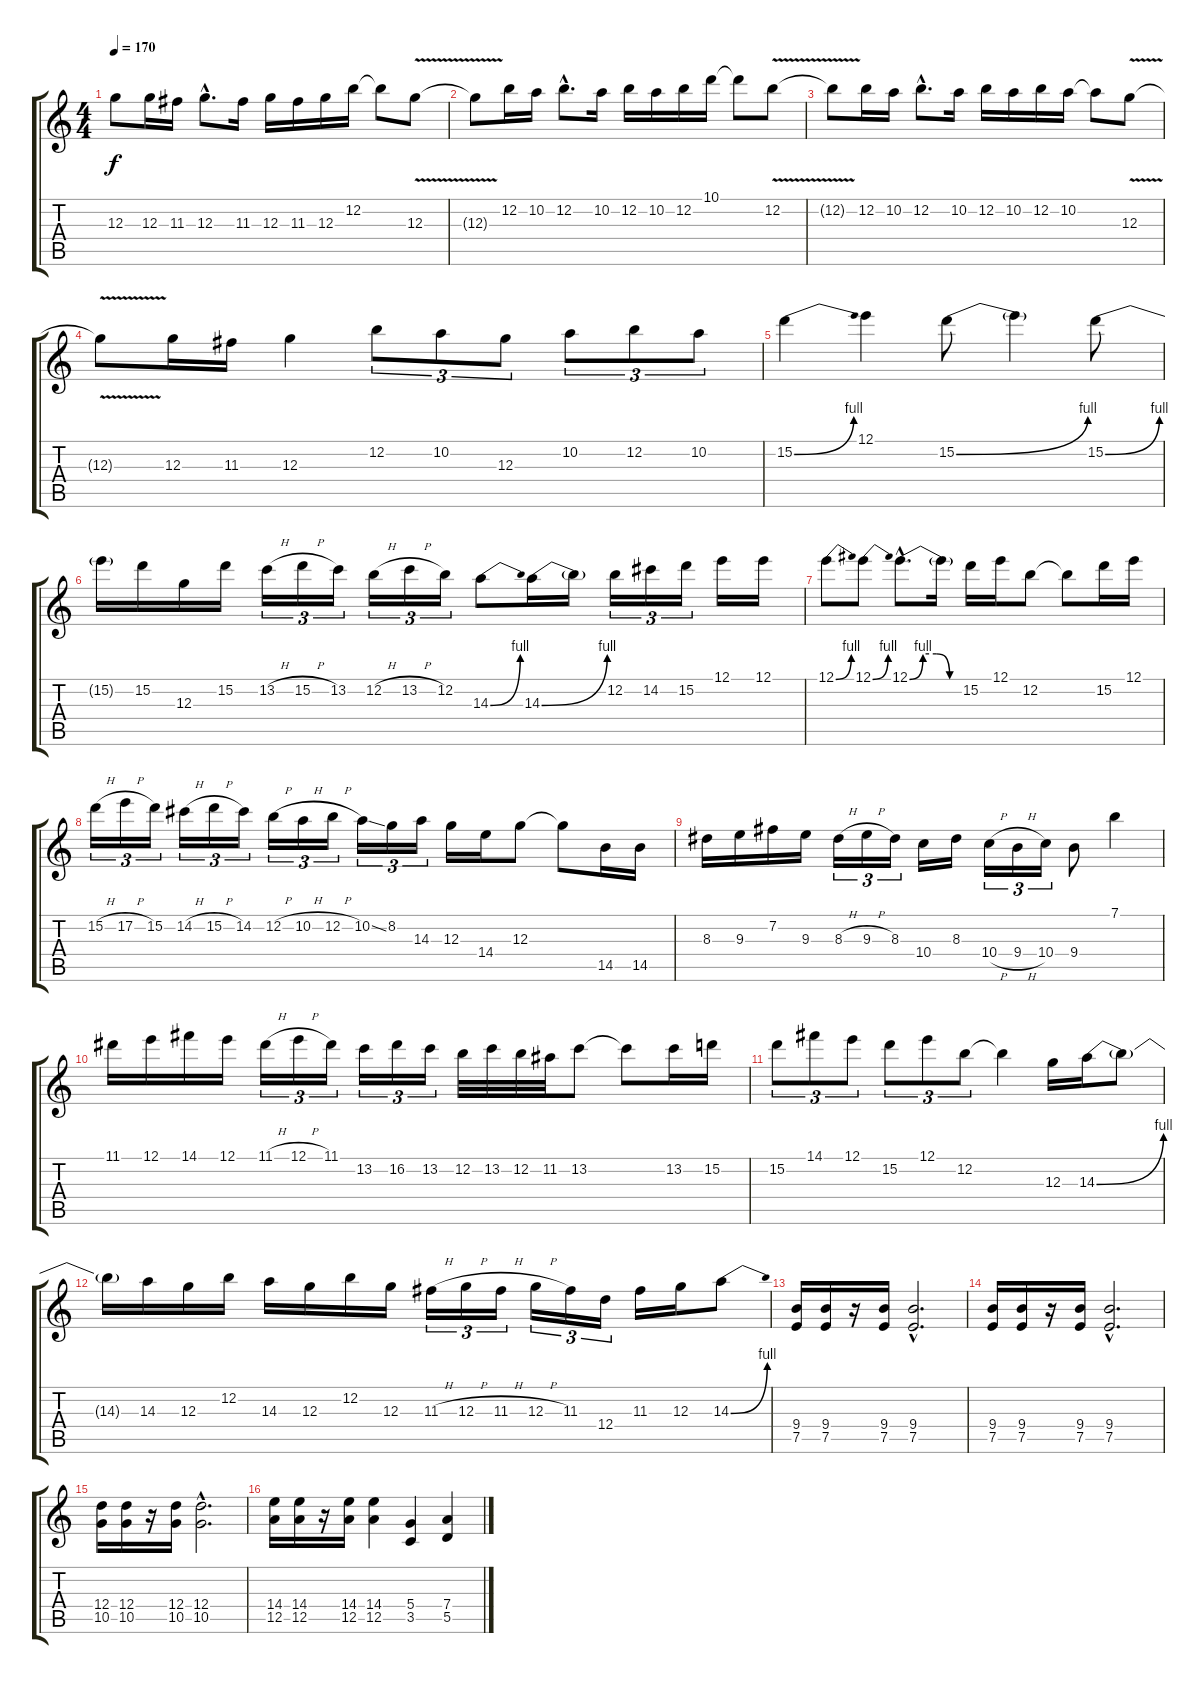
\track "" {instrument distortionguitar}
\staff {score tabs}
\tuning (E4 B3 G3 D3 A2 E2) {hide}
\ts (4 4)
\tempo 170
\clef g2
\ks c
12.3.8{dy f} 12.3.16 11.3.16 12.3{hac}.8{d} 11.3.16 12.3.16 11.3.16 12.3.16 12.2.16 12.2{t}.8 12.3{v}.8 |
12.3{t}.8 12.2.16 10.2.16 12.2{hac}.8{d} 10.2.16 12.2.16 10.2.16 12.2.16 10.1.16 10.1{t}.8 12.2{v}.8 |
12.2{t}.8 12.2.16 10.2.16 12.2{hac}.8{d} 10.2.16 12.2.16 10.2.16 12.2.16 10.2.16 10.2{t}.8 12.3{v}.8 |
12.3{t}.8 12.3.16 11.3.16 12.3.4 12.2.8{tu (3 2)} 10.2.8{tu (3 2)} 12.3.8{tu (3 2)} 10.2.8{tu (3 2)} 12.2.8{tu (3 2)} 10.2.8{tu (3 2)} |
\section ("" "")
15.2{be (bend 0 0 60 4)}.4 12.1.4 15.2{be (bend 0 0 60 4)}.8 15.2{t}.4 15.2{be (bend 0 0 60 4)}.8 |
15.2{t}.16 15.2.16 12.3.16 15.2.16 13.2{h}.16{tu (3 2)} 15.2{h}.16{tu (3 2)} 13.2.16{tu (3 2)} 12.2{h}.16{tu (3 2)} 13.2{h}.16{tu (3 2)} 12.2.16{tu (3 2)} 14.3{be (bend 0 0 60 4)}.8 14.3{be (bend 0 0 60 4)}.16 14.3{t}.16 12.2.16{tu (3 2)} 14.2.16{tu (3 2)} 15.2.16{tu (3 2)} 12.1.16 12.1.16 |
12.1{be (bend 0 0 60 4)}.8 12.1{be (bend 0 0 60 4)}.8 12.1{be (custom 0 0 15 4 30 4 45 0 60 0) hac}.8{d} 12.1{t}.16 15.2.16 12.1.16 12.2.8 12.2{t}.8 15.2.16 12.1.16 |
15.2{h}.16{tu (3 2)} 17.2{h}.16{tu (3 2)} 15.2.16{tu (3 2)} 14.2{h}.16{tu (3 2)} 15.2{h}.16{tu (3 2)} 14.2.16{tu (3 2)} 12.2{h}.16{tu (3 2)} 10.2{h}.16{tu (3 2)} 12.2{h}.16{tu (3 2)} 10.2{ss}.16{tu (3 2)} 8.2.16{tu (3 2)} 14.3.16{tu (3 2)} 12.3.16 14.4.16 12.3.8 12.3{t}.8 14.5.16 14.5.16 |
8.3.16 9.3.16 7.2.16 9.3.16 8.3{h}.16{tu (3 2)} 9.3{h}.16{tu (3 2)} 8.3.16{tu (3 2)} 10.4.16 8.3.16 10.4{h}.16{tu (3 2)} 9.4{h}.16{tu (3 2)} 10.4.16{tu (3 2)} 9.4.8 7.1.4 |
11.1.16 12.1.16 14.1.16 12.1.16 11.1{h}.16{tu (3 2)} 12.1{h}.16{tu (3 2)} 11.1.16{tu (3 2)} 13.2.16{tu (3 2)} 16.2.16{tu (3 2)} 13.2.16{tu (3 2)} 12.2.32 13.2.32 12.2.32 11.2.32 13.2.8 13.2{t}.8 13.2.16 15.2.16 |
15.2.8{tu (3 2)} 14.1.8{tu (3 2)} 12.1.8{tu (3 2)} 15.2.8{tu (3 2)} 12.1.8{tu (3 2)} 12.2.8{tu (3 2)} 12.2{t}.4 12.3.16 14.3{be (bend 0 0 60 4)}.16 14.3{t}.8 |
14.3{t}.16 14.3.16 12.3.16 12.2.16 14.3.16 12.3.16 12.2.16 12.3.16 11.3{h}.16{tu (3 2)} 12.3{h}.16{tu (3 2)} 11.3{h}.16{tu (3 2)} 12.3{h}.16{tu (3 2)} 11.3.16{tu (3 2)} 12.4.16{tu (3 2)} 11.3.16 12.3.16 14.3{be (bend 0 0 60 4)}.8 |
\section ("" "")
(9.4 7.5).16 (9.4 7.5).16 r.16 (9.4 7.5).16 (9.4{hac} 7.5{hac}).2{d} |
(9.4 7.5).16 (9.4 7.5).16 r.16 (9.4 7.5).16 (9.4{hac} 7.5{hac}).2{d} |
(12.4 10.5).16 (12.4 10.5).16 r.16 (12.4 10.5).16 (12.4{hac} 10.5{hac}).2{d} |
(14.4 12.5).16 (14.4 12.5).16 r.16 (14.4 12.5).16 (14.4 12.5).4 (5.4 3.5).4 (7.4 5.5).4
